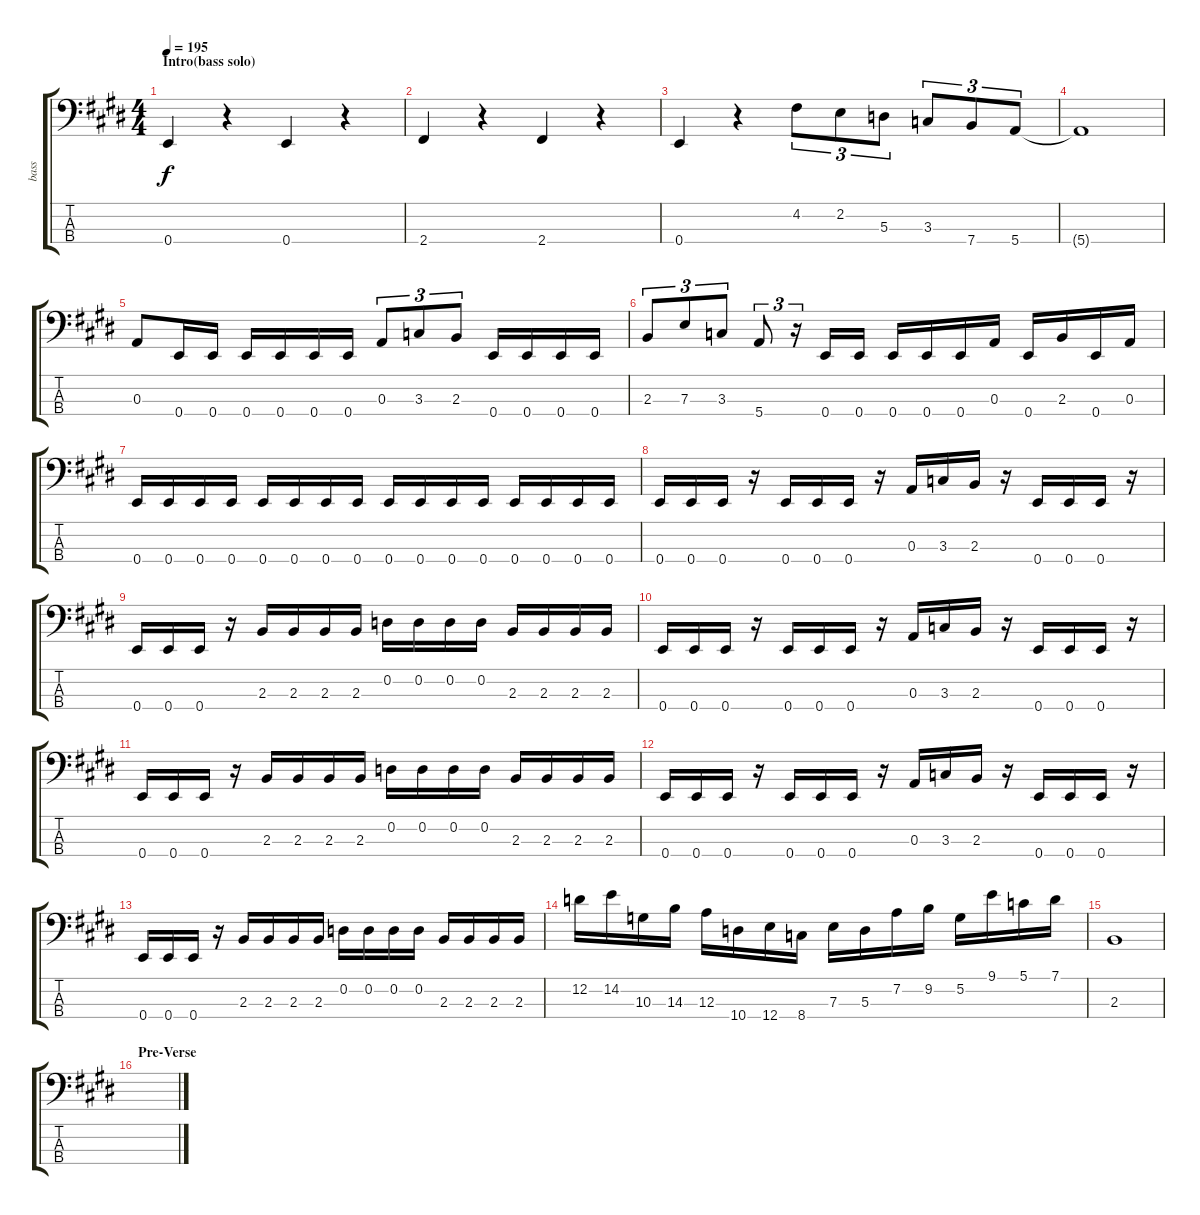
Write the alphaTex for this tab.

\track ("bass" "bass") {instrument slapbass1}
\staff {score tabs}
\tuning (G2 D2 A1 E1) {hide}
\ts (4 4)
\section ("" "Intro(bass solo)")
\tempo 195
\clef f4
\ks e
0.4.4{dy f instrument slapbass1} r.4 0.4.4 r.4 |
2.4.4 r.4 2.4.4 r.4 |
0.4.4 r.4 4.2.8{tu (3 2)} 2.2.8{tu (3 2)} 5.3.8{tu (3 2)} 3.3.8{tu (3 2)} 7.4.8{tu (3 2)} 5.4.8{tu (3 2)} |
5.4{t}.1 |
0.3.8 0.4.16 0.4.16 0.4.16 0.4.16 0.4.16 0.4.16 0.3.8{tu (3 2)} 3.3.8{tu (3 2)} 2.3.8{tu (3 2)} 0.4.16 0.4.16 0.4.16 0.4.16 |
2.3.8{tu (3 2)} 7.3.8{tu (3 2)} 3.3.8{tu (3 2)} 5.4.8{tu (3 2)} r.16{tu (3 2)} 0.4.16 0.4.16 0.4.16 0.4.16 0.4.16 0.3.16 0.4.16 2.3.16 0.4.16 0.3.16 |
0.4.16 0.4.16 0.4.16 0.4.16 0.4.16 0.4.16 0.4.16 0.4.16 0.4.16 0.4.16 0.4.16 0.4.16 0.4.16 0.4.16 0.4.16 0.4.16 |
0.4.16 0.4.16 0.4.16 r.16 0.4.16 0.4.16 0.4.16 r.16 0.3.16 3.3.16 2.3.16 r.16 0.4.16 0.4.16 0.4.16 r.16 |
0.4.16 0.4.16 0.4.16 r.16 2.3.16 2.3.16 2.3.16 2.3.16 0.2.16 0.2.16 0.2.16 0.2.16 2.3.16 2.3.16 2.3.16 2.3.16 |
0.4.16 0.4.16 0.4.16 r.16 0.4.16 0.4.16 0.4.16 r.16 0.3.16 3.3.16 2.3.16 r.16 0.4.16 0.4.16 0.4.16 r.16 |
0.4.16 0.4.16 0.4.16 r.16 2.3.16 2.3.16 2.3.16 2.3.16 0.2.16 0.2.16 0.2.16 0.2.16 2.3.16 2.3.16 2.3.16 2.3.16 |
0.4.16 0.4.16 0.4.16 r.16 0.4.16 0.4.16 0.4.16 r.16 0.3.16 3.3.16 2.3.16 r.16 0.4.16 0.4.16 0.4.16 r.16 |
0.4.16 0.4.16 0.4.16 r.16 2.3.16 2.3.16 2.3.16 2.3.16 0.2.16 0.2.16 0.2.16 0.2.16 2.3.16 2.3.16 2.3.16 2.3.16 |
12.2.16 14.2.16 10.3.16 14.3.16 12.3.16 10.4.16 12.4.16 8.4.16 7.3.16 5.3.16 7.2.16 9.2.16 5.2.16 9.1.16 5.1.16 7.1.16 |
2.3.1 |
\section ("" "Pre-Verse")
